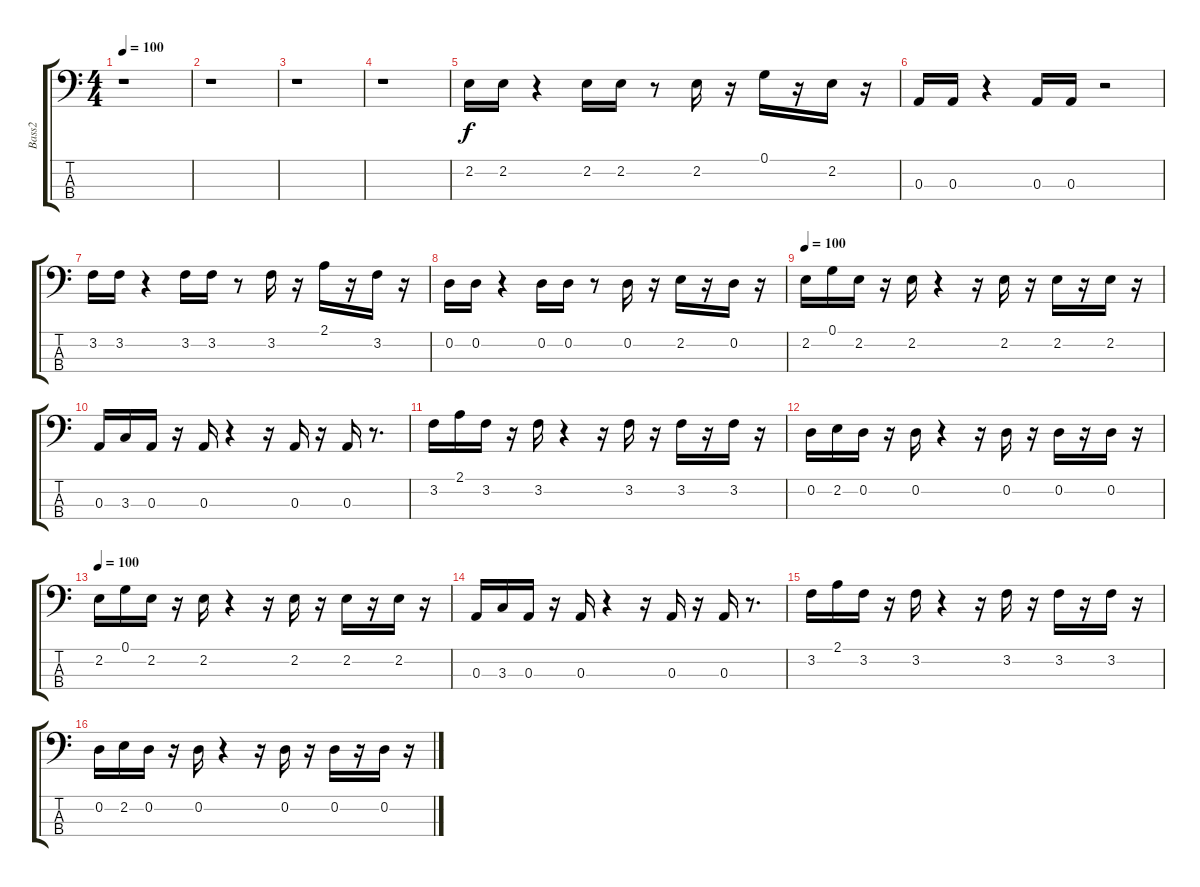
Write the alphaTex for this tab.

\track ("Bass2" "Bass2") {instrument electricguitarmuted}
\staff {score tabs}
\tuning (G2 D2 A1 E1) {hide}
\ts (4 4)
\tempo 100
\clef f4
\ks c
r.1{dy f} |
r.1 |
r.1 |
r.1 |
2.2.16 2.2.16 r.4 2.2.16 2.2.16 r.8 2.2.16 r.16 0.1.16 r.16 2.2.16 r.16 |
0.3.16 0.3.16 r.4 0.3.16 0.3.16 r.2 |
3.2.16 3.2.16 r.4 3.2.16 3.2.16 r.8 3.2.16 r.16 2.1.16 r.16 3.2.16 r.16 |
0.2.16 0.2.16 r.4 0.2.16 0.2.16 r.8 0.2.16 r.16 2.2.16 r.16 0.2.16 r.16 |
\tempo 100
2.2.16 0.1.16 2.2.16 r.16 2.2.16 r.4 r.16 2.2.16 r.16 2.2.16 r.16 2.2.16 r.16 |
0.3.16 3.3.16 0.3.16 r.16 0.3.16 r.4 r.16 0.3.16 r.16 0.3.16 r.8{d} |
3.2.16 2.1.16 3.2.16 r.16 3.2.16 r.4 r.16 3.2.16 r.16 3.2.16 r.16 3.2.16 r.16 |
0.2.16 2.2.16 0.2.16 r.16 0.2.16 r.4 r.16 0.2.16 r.16 0.2.16 r.16 0.2.16 r.16 |
\tempo 100
2.2.16 0.1.16 2.2.16 r.16 2.2.16 r.4 r.16 2.2.16 r.16 2.2.16 r.16 2.2.16 r.16 |
0.3.16 3.3.16 0.3.16 r.16 0.3.16 r.4 r.16 0.3.16 r.16 0.3.16 r.8{d} |
3.2.16 2.1.16 3.2.16 r.16 3.2.16 r.4 r.16 3.2.16 r.16 3.2.16 r.16 3.2.16 r.16 |
0.2.16 2.2.16 0.2.16 r.16 0.2.16 r.4 r.16 0.2.16 r.16 0.2.16 r.16 0.2.16 r.16
